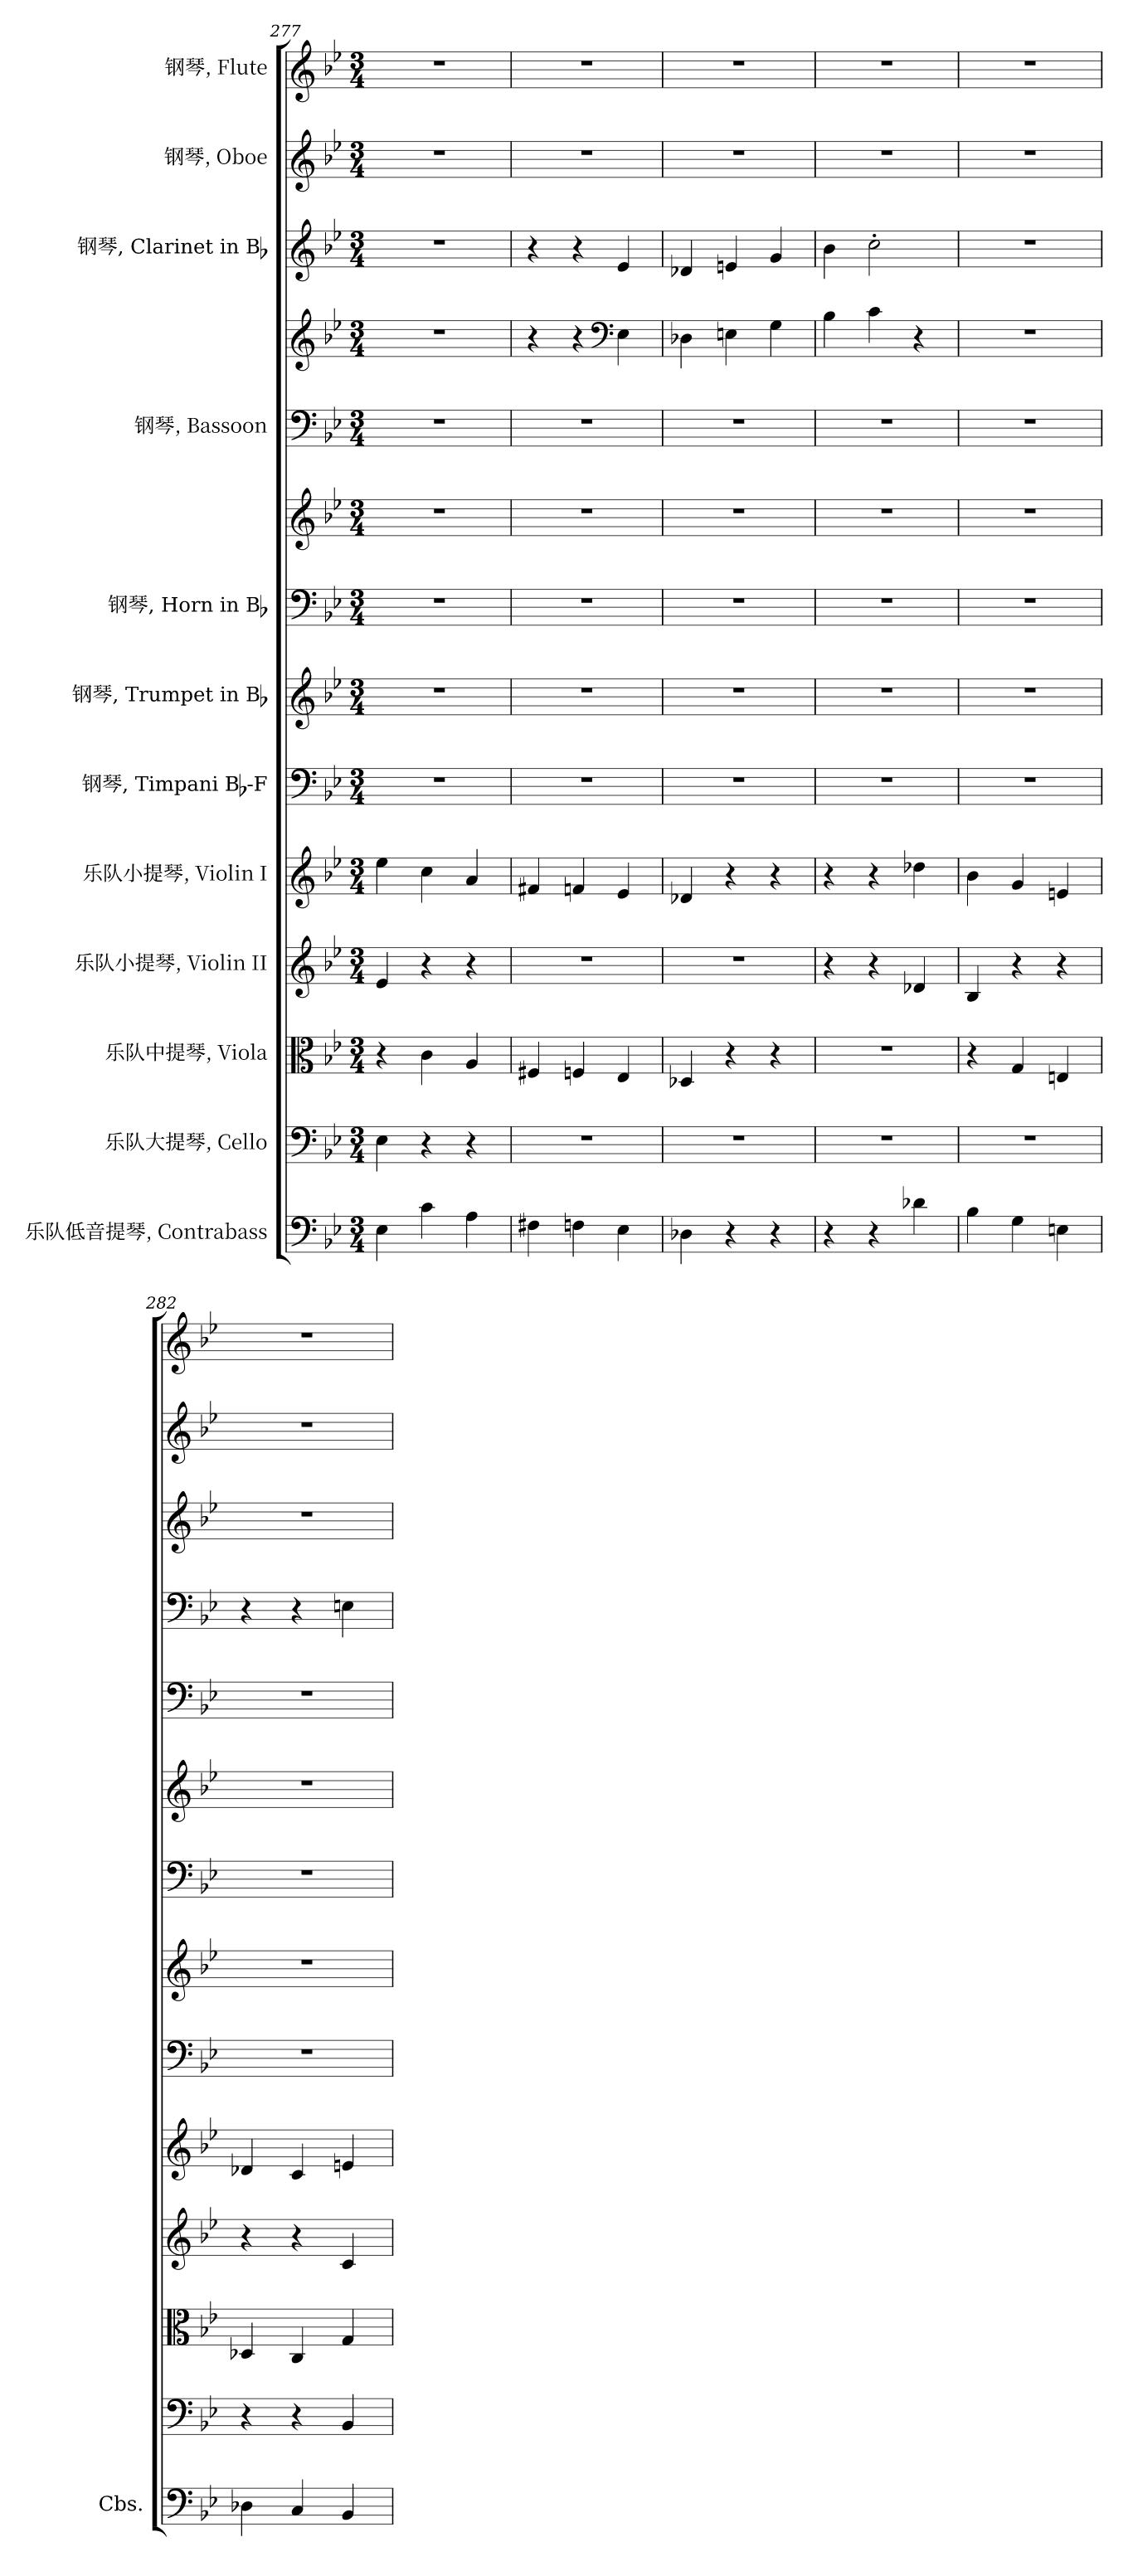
**kern	**kern	**kern	**kern	**kern	**kern	**kern	**kern	**kern	**kern	**kern	**kern	**kern	**kern
*part12	*part11	*part10	*part9	*part8	*part7	*part6	*part5	*part5	*part4	*part4	*part3	*part2	*part1
*staff14	*staff13	*staff12	*staff11	*staff10	*staff9	*staff8	*staff7	*staff6	*staff5	*staff4	*staff3	*staff2	*staff1
*I"乐队低音提琴, Contrabass	*I"乐队大提琴, Cello	*I"乐队中提琴, Viola	*I"乐队小提琴, Violin II	*I"乐队小提琴, Violin I	*I"钢琴, Timpani Bb-F	*I"钢琴, Trumpet in Bb	*I"钢琴, Horn in Bb	*	*I"钢琴, Bassoon	*	*I"钢琴, Clarinet in Bb	*I"钢琴, Oboe	*I"钢琴, Flute
*I'Cbs.	*	*	*	*	*	*	*	*	*	*	*	*	*
!!LO:PB:g=z
*clefF4	*clefF4	*clefC3	*clefG2	*clefG2	*clefF4	*clefG2	*clefF4	*clefG2	*clefF4	*clefG2	*clefG2	*clefG2	*clefG2
*ITrd7c12	*	*	*	*	*	*	*	*	*	*	*	*	*
*k[b-e-]	*k[b-e-]	*k[b-e-]	*k[b-e-]	*k[b-e-]	*k[b-e-]	*k[b-e-]	*k[b-e-]	*k[b-e-]	*k[b-e-]	*k[b-e-]	*k[b-e-]	*k[b-e-]	*k[b-e-]
*M3/4	*M3/4	*M3/4	*M3/4	*M3/4	*M3/4	*M3/4	*M3/4	*M3/4	*M3/4	*M3/4	*M3/4	*M3/4	*M3/4
=277	=277	=277	=277	=277	=277	=277	=277	=277	=277	=277	=277	=277	=277
4EE-\	4E-\	4r	4e-/	4ee-\	2.r	2.r	2.r	2.r	2.r	2.r	2.r	2.r	2.r
4C\	4r	4c\	4r	4cc\	.	.	.	.	.	.	.	.	.
4AA\	4r	4A/	4r	4a/	.	.	.	.	.	.	.	.	.
=278	=278	=278	=278	=278	=278	=278	=278	=278	=278	=278	=278	=278	=278
4FF#X\	2.r	4F#X/	2.r	4f#X/	2.r	2.r	2.r	2.r	2.r	4r	4r	2.r	2.r
4FFn\	.	4Fn/	.	4fn/	.	.	.	.	.	4r	4r	.	.
*	*	*	*	*	*	*	*	*	*	*clefF4	*	*	*
4EE-\	.	4E-/	.	4e-/	.	.	.	.	.	4E-\	4e-/	.	.
=279	=279	=279	=279	=279	=279	=279	=279	=279	=279	=279	=279	=279	=279
4DD-X\	2.r	4D-X/	2.r	4d-X/	2.r	2.r	2.r	2.r	2.r	4D-X\	4d-X/	2.r	2.r
4r	.	4r	.	4r	.	.	.	.	.	4En\	4en/	.	.
4r	.	4r	.	4r	.	.	.	.	.	4G\	4g/	.	.
=280	=280	=280	=280	=280	=280	=280	=280	=280	=280	=280	=280	=280	=280
4r	2.r	2.r	4r	4r	2.r	2.r	2.r	2.r	2.r	4B-\	4b-\	2.r	2.r
4r	.	.	4r	4r	.	.	.	.	.	4c\	2cc'\	.	.
4D-X\	.	.	4d-X/	4dd-X\	.	.	.	.	.	4r	.	.	.
=281	=281	=281	=281	=281	=281	=281	=281	=281	=281	=281	=281	=281	=281
4BB-\	2.r	4r	4B-/	4b-\	2.r	2.r	2.r	2.r	2.r	2.r	2.r	2.r	2.r
4GG\	.	4G/	4r	4g/	.	.	.	.	.	.	.	.	.
4EEn\	.	4En/	4r	4en/	.	.	.	.	.	.	.	.	.
=282	=282	=282	=282	=282	=282	=282	=282	=282	=282	=282	=282	=282	=282
4DD-X\	4r	4D-X/	4r	4d-X/	2.r	2.r	2.r	2.r	2.r	4r	2.r	2.r	2.r
4CC/	4r	4C/	4r	4c/	.	.	.	.	.	4r	.	.	.
4BBB-/	4BB-/	4G/	4c/	4en/	.	.	.	.	.	4En\	.	.	.
=	=	=	=	=	=	=	=	=	=	=	=	=	=
*-	*-	*-	*-	*-	*-	*-	*-	*-	*-	*-	*-	*-	*-
